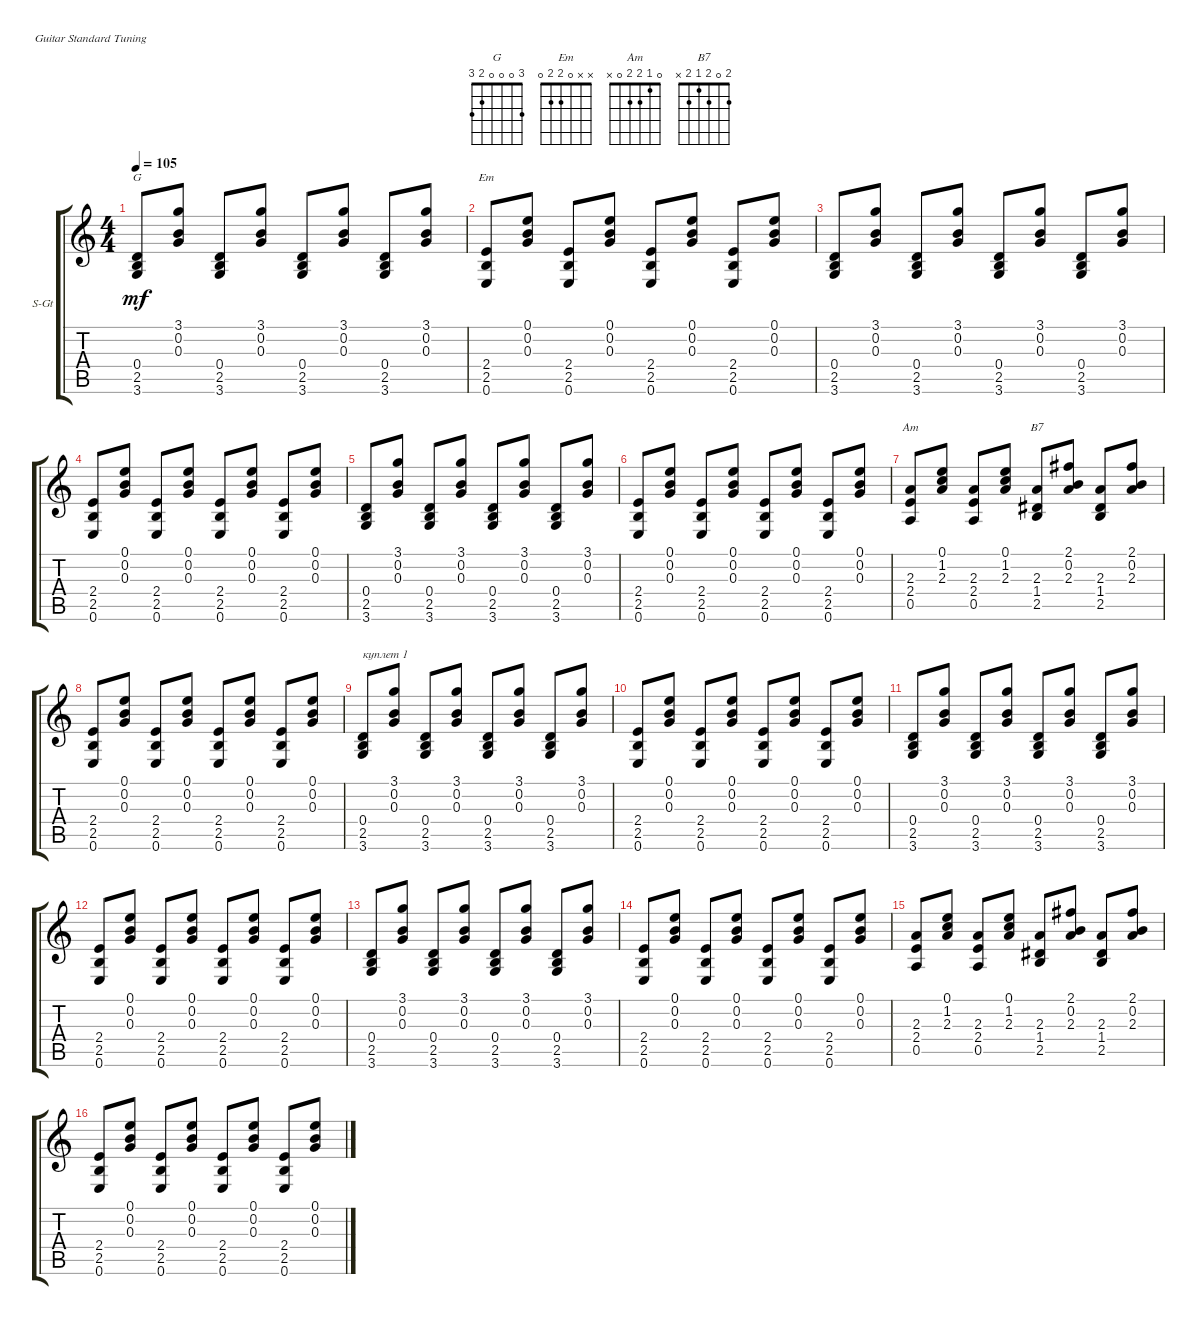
\defaultSystemsLayout 4
\bracketExtendMode groupsimilarinstruments
\firstSystemTrackNameOrientation horizontal
\otherSystemsTrackNameOrientation horizontal
\track ("Steel Guitar" "S-Gt") {instrument acousticguitarsteel}
\staff {score tabs}
\tuning (E4 B3 G3 D3 A2 E2)
\chord ("G" 3 0 0 0 2 3)
\chord ("Em" x x 0 2 2 0)
\chord ("Am" 0 1 2 2 0 x)
\chord ("B7" 2 0 2 1 2 x)
\ts (4 4)
\tempo 105
\clef g2
\ks c
(3.6 2.5 0.4).8{ch "G" dy mf instrument acousticguitarsteel} (3.1 0.2 0.3).8 (3.6 2.5 0.4).8 (3.1 0.2 0.3).8 (3.6 2.5 0.4).8 (3.1 0.2 0.3).8 (3.6 2.5 0.4).8 (3.1 0.2 0.3).8 |
(0.6 2.5 2.4).8{ch "Em"} (0.3 0.2 0.1).8 (0.6 2.5 2.4).8 (0.3 0.2 0.1).8 (0.6 2.5 2.4).8 (0.3 0.2 0.1).8 (0.6 2.5 2.4).8 (0.3 0.2 0.1).8 |
(3.6 2.5 0.4).8 (3.1 0.2 0.3).8 (3.6 2.5 0.4).8 (3.1 0.2 0.3).8 (3.6 2.5 0.4).8 (3.1 0.2 0.3).8 (3.6 2.5 0.4).8 (3.1 0.2 0.3).8 |
(0.6 2.5 2.4).8 (0.3 0.2 0.1).8 (0.6 2.5 2.4).8 (0.3 0.2 0.1).8 (0.6 2.5 2.4).8 (0.3 0.2 0.1).8 (0.6 2.5 2.4).8 (0.3 0.2 0.1).8 |
(3.6 2.5 0.4).8 (3.1 0.2 0.3).8 (3.6 2.5 0.4).8 (3.1 0.2 0.3).8 (3.6 2.5 0.4).8 (3.1 0.2 0.3).8 (3.6 2.5 0.4).8 (3.1 0.2 0.3).8 |
(0.6 2.5 2.4).8 (0.3 0.2 0.1).8 (0.6 2.5 2.4).8 (0.3 0.2 0.1).8 (0.6 2.5 2.4).8 (0.3 0.2 0.1).8 (0.6 2.5 2.4).8 (0.3 0.2 0.1).8 |
(0.5 2.4 2.3).8{ch "Am"} (2.3 1.2 0.1).8 (0.5 2.4 2.3).8 (2.3 1.2 0.1).8 (2.5 1.4 2.3).8{ch "B7"} (2.3 2.1 0.2).8 (2.5 1.4 2.3).8 (2.3 2.1 0.2).8 |
(0.6 2.5 2.4).8 (0.3 0.2 0.1).8 (0.6 2.5 2.4).8 (0.3 0.2 0.1).8 (0.6 2.5 2.4).8 (0.3 0.2 0.1).8 (0.6 2.5 2.4).8 (0.3 0.2 0.1).8 |
(3.6 2.5 0.4).8{txt "куплет 1"} (3.1 0.2 0.3).8 (3.6 2.5 0.4).8 (3.1 0.2 0.3).8 (3.6 2.5 0.4).8 (3.1 0.2 0.3).8 (3.6 2.5 0.4).8 (3.1 0.2 0.3).8 |
(0.6 2.5 2.4).8 (0.3 0.2 0.1).8 (0.6 2.5 2.4).8 (0.3 0.2 0.1).8 (0.6 2.5 2.4).8 (0.3 0.2 0.1).8 (0.6 2.5 2.4).8 (0.3 0.2 0.1).8 |
(3.6 2.5 0.4).8 (3.1 0.2 0.3).8 (3.6 2.5 0.4).8 (3.1 0.2 0.3).8 (3.6 2.5 0.4).8 (3.1 0.2 0.3).8 (3.6 2.5 0.4).8 (3.1 0.2 0.3).8 |
(0.6 2.5 2.4).8 (0.3 0.2 0.1).8 (0.6 2.5 2.4).8 (0.3 0.2 0.1).8 (0.6 2.5 2.4).8 (0.3 0.2 0.1).8 (0.6 2.5 2.4).8 (0.3 0.2 0.1).8 |
(3.6 2.5 0.4).8 (3.1 0.2 0.3).8 (3.6 2.5 0.4).8 (3.1 0.2 0.3).8 (3.6 2.5 0.4).8 (3.1 0.2 0.3).8 (3.6 2.5 0.4).8 (3.1 0.2 0.3).8 |
(0.6 2.5 2.4).8 (0.3 0.2 0.1).8 (0.6 2.5 2.4).8 (0.3 0.2 0.1).8 (0.6 2.5 2.4).8 (0.3 0.2 0.1).8 (0.6 2.5 2.4).8 (0.3 0.2 0.1).8 |
(0.5 2.4 2.3).8 (2.3 1.2 0.1).8 (0.5 2.4 2.3).8 (2.3 1.2 0.1).8 (2.5 1.4 2.3).8 (2.3 2.1 0.2).8 (2.5 1.4 2.3).8 (2.3 2.1 0.2).8 |
(0.6 2.5 2.4).8 (0.3 0.2 0.1).8 (0.6 2.5 2.4).8 (0.3 0.2 0.1).8 (0.6 2.5 2.4).8 (0.3 0.2 0.1).8 (0.6 2.5 2.4).8 (0.3 0.2 0.1).8
